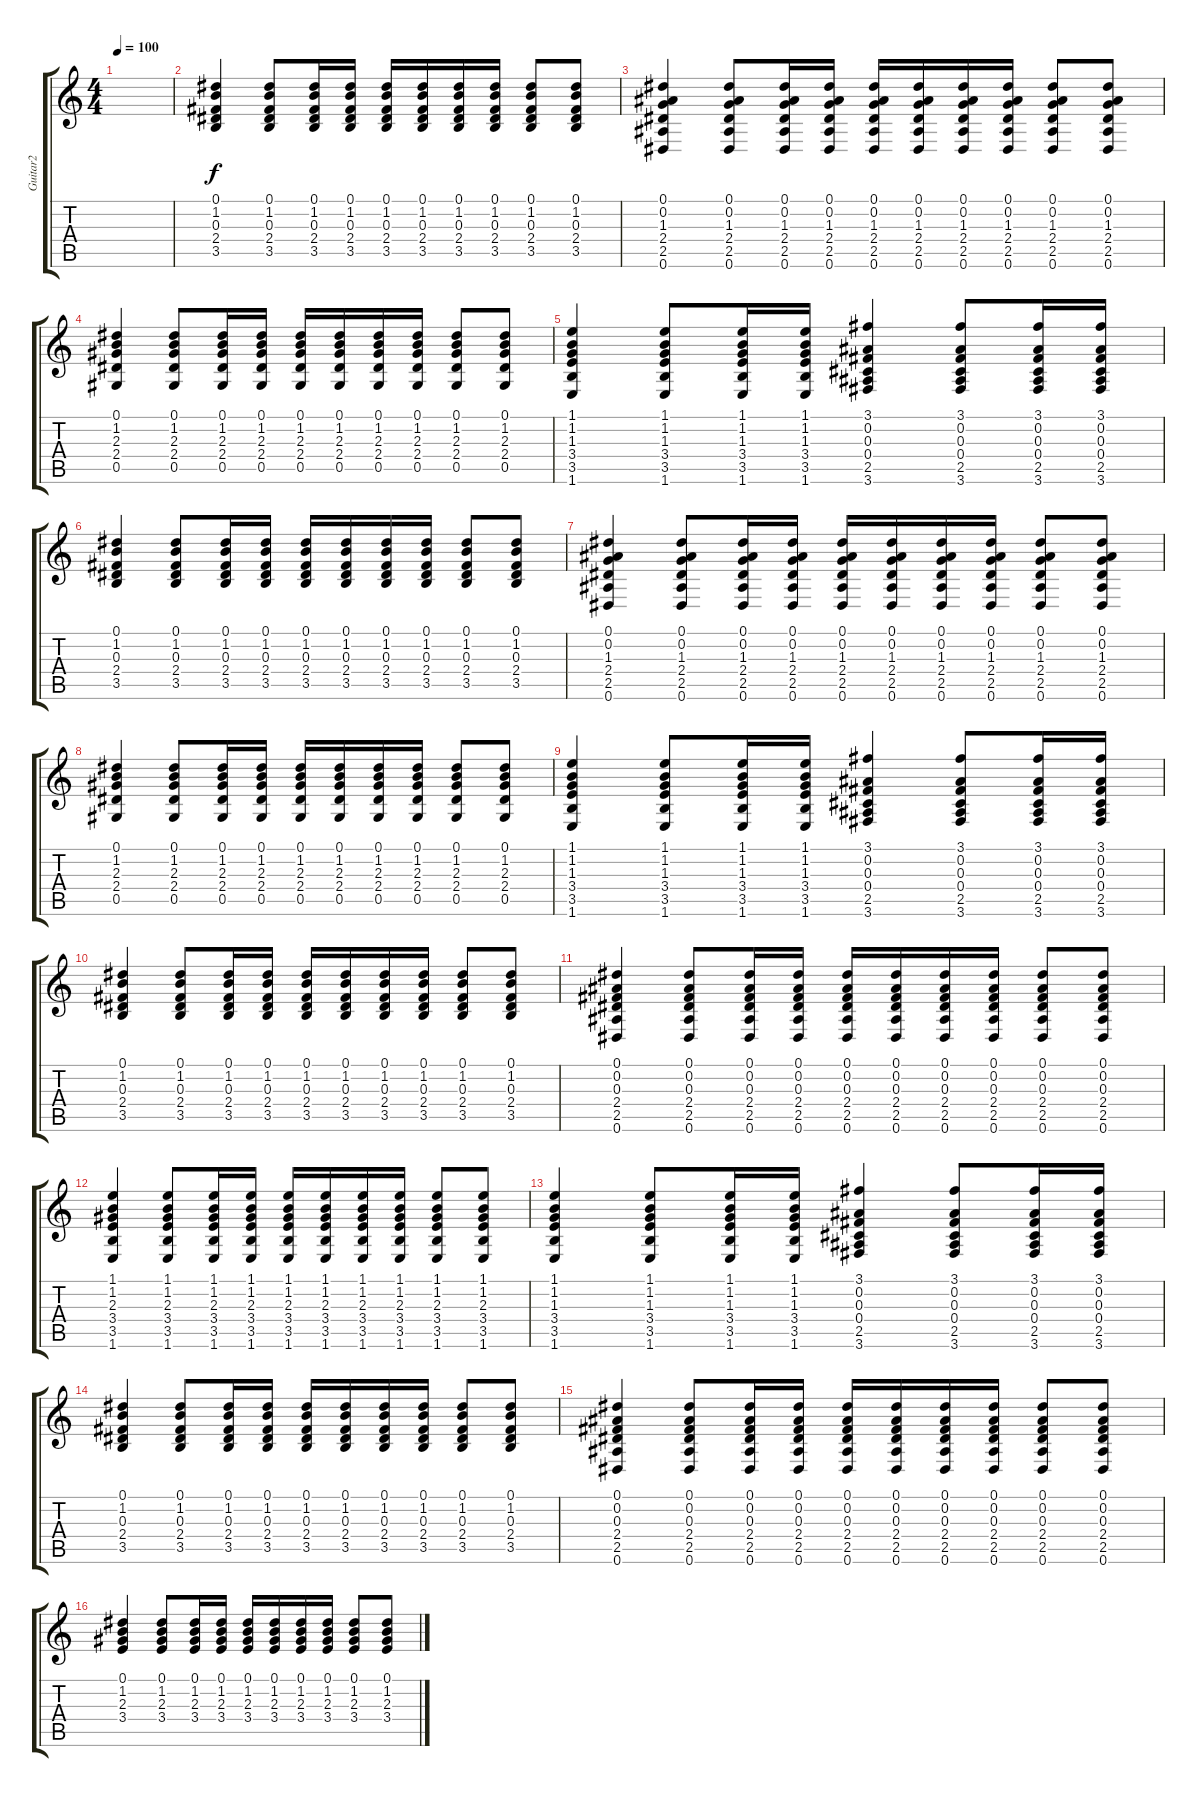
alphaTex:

\track ("Guitar2" "Guitar2") {instrument acousticguitarsteel}
\staff {score tabs}
\tuning (Eb4 Bb3 Gb3 Db3 Ab2 Eb2) {hide}
\ts (4 4)
\tempo 100
\clef g2
\ks c
|
(0.1 1.2 0.3 2.4 3.5).4 (0.1 1.2 0.3 2.4 3.5).8 (0.1 1.2 0.3 2.4 3.5).16 (0.1 1.2 0.3 2.4 3.5).16 (0.1 1.2 0.3 2.4 3.5).16 (0.1 1.2 0.3 2.4 3.5).16 (0.1 1.2 0.3 2.4 3.5).16 (0.1 1.2 0.3 2.4 3.5).16 (0.1 1.2 0.3 2.4 3.5).8 (0.1 1.2 0.3 2.4 3.5).8 |
(0.1 0.2 1.3 2.4 2.5 0.6).4 (0.1 0.2 1.3 2.4 2.5 0.6).8 (0.1 0.2 1.3 2.4 2.5 0.6).16 (0.1 0.2 1.3 2.4 2.5 0.6).16 (0.1 0.2 1.3 2.4 2.5 0.6).16 (0.1 0.2 1.3 2.4 2.5 0.6).16 (0.1 0.2 1.3 2.4 2.5 0.6).16 (0.1 0.2 1.3 2.4 2.5 0.6).16 (0.1 0.2 1.3 2.4 2.5 0.6).8 (0.1 0.2 1.3 2.4 2.5 0.6).8 |
(0.1 1.2 2.3 2.4 0.5).4 (0.1 1.2 2.3 2.4 0.5).8 (0.1 1.2 2.3 2.4 0.5).16 (0.1 1.2 2.3 2.4 0.5).16 (0.1 1.2 2.3 2.4 0.5).16 (0.1 1.2 2.3 2.4 0.5).16 (0.1 1.2 2.3 2.4 0.5).16 (0.1 1.2 2.3 2.4 0.5).16 (0.1 1.2 2.3 2.4 0.5).8 (0.1 1.2 2.3 2.4 0.5).8 |
(1.1 1.2 1.3 3.4 3.5 1.6).4 (1.1 1.2 1.3 3.4 3.5 1.6).8 (1.1 1.2 1.3 3.4 3.5 1.6).16 (1.1 1.2 1.3 3.4 3.5 1.6).16 (3.1 0.2 0.3 0.4 2.5 3.6).4 (3.1 0.2 0.3 0.4 2.5 3.6).8 (3.1 0.2 0.3 0.4 2.5 3.6).16 (3.1 0.2 0.3 0.4 2.5 3.6).16 |
(0.1 1.2 0.3 2.4 3.5).4 (0.1 1.2 0.3 2.4 3.5).8 (0.1 1.2 0.3 2.4 3.5).16 (0.1 1.2 0.3 2.4 3.5).16 (0.1 1.2 0.3 2.4 3.5).16 (0.1 1.2 0.3 2.4 3.5).16 (0.1 1.2 0.3 2.4 3.5).16 (0.1 1.2 0.3 2.4 3.5).16 (0.1 1.2 0.3 2.4 3.5).8 (0.1 1.2 0.3 2.4 3.5).8 |
(0.1 0.2 1.3 2.4 2.5 0.6).4 (0.1 0.2 1.3 2.4 2.5 0.6).8 (0.1 0.2 1.3 2.4 2.5 0.6).16 (0.1 0.2 1.3 2.4 2.5 0.6).16 (0.1 0.2 1.3 2.4 2.5 0.6).16 (0.1 0.2 1.3 2.4 2.5 0.6).16 (0.1 0.2 1.3 2.4 2.5 0.6).16 (0.1 0.2 1.3 2.4 2.5 0.6).16 (0.1 0.2 1.3 2.4 2.5 0.6).8 (0.1 0.2 1.3 2.4 2.5 0.6).8 |
(0.1 1.2 2.3 2.4 0.5).4 (0.1 1.2 2.3 2.4 0.5).8 (0.1 1.2 2.3 2.4 0.5).16 (0.1 1.2 2.3 2.4 0.5).16 (0.1 1.2 2.3 2.4 0.5).16 (0.1 1.2 2.3 2.4 0.5).16 (0.1 1.2 2.3 2.4 0.5).16 (0.1 1.2 2.3 2.4 0.5).16 (0.1 1.2 2.3 2.4 0.5).8 (0.1 1.2 2.3 2.4 0.5).8 |
(1.1 1.2 1.3 3.4 3.5 1.6).4 (1.1 1.2 1.3 3.4 3.5 1.6).8 (1.1 1.2 1.3 3.4 3.5 1.6).16 (1.1 1.2 1.3 3.4 3.5 1.6).16 (3.1 0.2 0.3 0.4 2.5 3.6).4 (3.1 0.2 0.3 0.4 2.5 3.6).8 (3.1 0.2 0.3 0.4 2.5 3.6).16 (3.1 0.2 0.3 0.4 2.5 3.6).16 |
(0.1 1.2 0.3 2.4 3.5).4 (0.1 1.2 0.3 2.4 3.5).8 (0.1 1.2 0.3 2.4 3.5).16 (0.1 1.2 0.3 2.4 3.5).16 (0.1 1.2 0.3 2.4 3.5).16 (0.1 1.2 0.3 2.4 3.5).16 (0.1 1.2 0.3 2.4 3.5).16 (0.1 1.2 0.3 2.4 3.5).16 (0.1 1.2 0.3 2.4 3.5).8 (0.1 1.2 0.3 2.4 3.5).8 |
(0.1 0.2 0.3 2.4 2.5 0.6).4 (0.1 0.2 0.3 2.4 2.5 0.6).8 (0.1 0.2 0.3 2.4 2.5 0.6).16 (0.1 0.2 0.3 2.4 2.5 0.6).16 (0.1 0.2 0.3 2.4 2.5 0.6).16 (0.1 0.2 0.3 2.4 2.5 0.6).16 (0.1 0.2 0.3 2.4 2.5 0.6).16 (0.1 0.2 0.3 2.4 2.5 0.6).16 (0.1 0.2 0.3 2.4 2.5 0.6).8 (0.1 0.2 0.3 2.4 2.5 0.6).8 |
(1.1 1.2 2.3 3.4 3.5 1.6).4 (1.1 1.2 2.3 3.4 3.5 1.6).8 (1.1 1.2 2.3 3.4 3.5 1.6).16 (1.1 1.2 2.3 3.4 3.5 1.6).16 (1.1 1.2 2.3 3.4 3.5 1.6).16 (1.1 1.2 2.3 3.4 3.5 1.6).16 (1.1 1.2 2.3 3.4 3.5 1.6).16 (1.1 1.2 2.3 3.4 3.5 1.6).16 (1.1 1.2 2.3 3.4 3.5 1.6).8 (1.1 1.2 2.3 3.4 3.5 1.6).8 |
(1.1 1.2 1.3 3.4 3.5 1.6).4 (1.1 1.2 1.3 3.4 3.5 1.6).8 (1.1 1.2 1.3 3.4 3.5 1.6).16 (1.1 1.2 1.3 3.4 3.5 1.6).16 (3.1 0.2 0.3 0.4 2.5 3.6).4 (3.1 0.2 0.3 0.4 2.5 3.6).8 (3.1 0.2 0.3 0.4 2.5 3.6).16 (3.1 0.2 0.3 0.4 2.5 3.6).16 |
(0.1 1.2 0.3 2.4 3.5).4 (0.1 1.2 0.3 2.4 3.5).8 (0.1 1.2 0.3 2.4 3.5).16 (0.1 1.2 0.3 2.4 3.5).16 (0.1 1.2 0.3 2.4 3.5).16 (0.1 1.2 0.3 2.4 3.5).16 (0.1 1.2 0.3 2.4 3.5).16 (0.1 1.2 0.3 2.4 3.5).16 (0.1 1.2 0.3 2.4 3.5).8 (0.1 1.2 0.3 2.4 3.5).8 |
(0.1 0.2 0.3 2.4 2.5 0.6).4 (0.1 0.2 0.3 2.4 2.5 0.6).8 (0.1 0.2 0.3 2.4 2.5 0.6).16 (0.1 0.2 0.3 2.4 2.5 0.6).16 (0.1 0.2 0.3 2.4 2.5 0.6).16 (0.1 0.2 0.3 2.4 2.5 0.6).16 (0.1 0.2 0.3 2.4 2.5 0.6).16 (0.1 0.2 0.3 2.4 2.5 0.6).16 (0.1 0.2 0.3 2.4 2.5 0.6).8 (0.1 0.2 0.3 2.4 2.5 0.6).8 |
(0.1 1.2 2.3 3.4).4 (0.1 1.2 2.3 3.4).8 (0.1 1.2 2.3 3.4).16 (0.1 1.2 2.3 3.4).16 (0.1 1.2 2.3 3.4).16 (0.1 1.2 2.3 3.4).16 (0.1 1.2 2.3 3.4).16 (0.1 1.2 2.3 3.4).16 (0.1 1.2 2.3 3.4).8 (0.1 1.2 2.3 3.4).8
